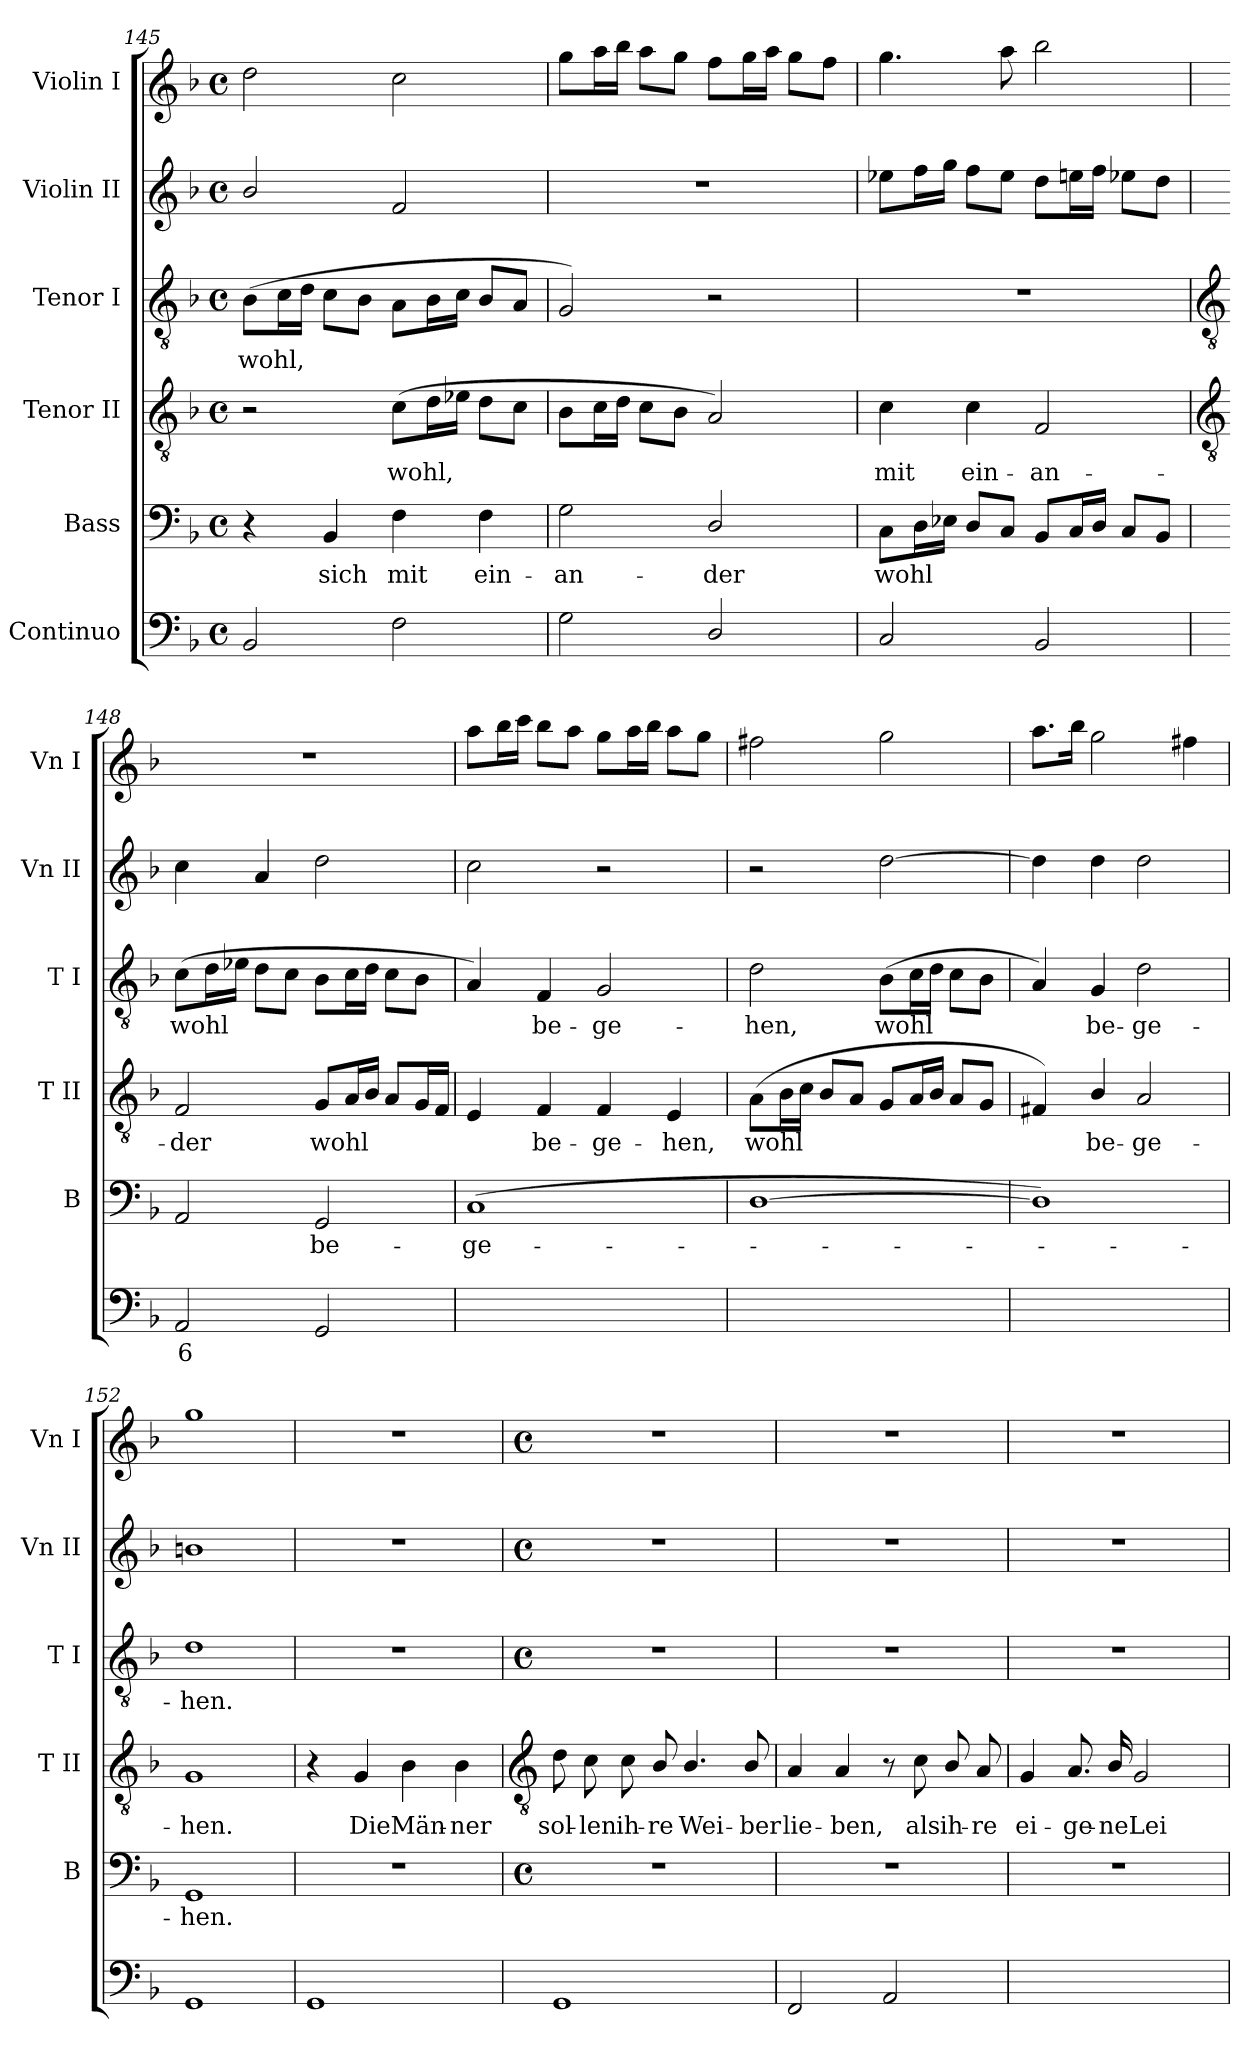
**kern	**text	**text	**kern	**text	**kern	**text	**kern	**text	**kern	**kern
*part6	*part6	*part6	*part5	*part5	*part4	*part4	*part3	*part3	*part2	*part1
*staff6	*staff6	*staff6	*staff5	*staff5	*staff4	*staff4	*staff3	*staff3	*staff2	*staff1
*I"Continuo	*	*	*I"Bass	*	*I"Tenor II	*	*I"Tenor I	*	*I"Violin II	*I"Violin I
*	*	*	*I'B	*	*I'T II	*	*I'T I	*	*I'Vn II	*I'Vn I
*clefF4	*	*	*clefF4	*	*clefGv2	*	*clefGv2	*	*clefG2	*clefG2
*k[b-]	*	*	*k[b-]	*	*k[b-]	*	*k[b-]	*	*k[b-]	*k[b-]
*F:	*	*	*F:	*	*F:	*	*F:	*	*F:	*F:
*M4/4	*	*	*M4/4	*	*M4/4	*	*M4/4	*	*M4/4	*M4/4
*met(c)	*	*	*met(c)	*	*met(c)	*	*met(c)	*	*met(c)	*met(c)
=145	=145	=145	=145	=145	=145	=145	=145	=145	=145	=145
!	!	!	!	!	!	!	!	!LO:LY:b	!	!
2BB-	.	.	4r	.	2r	.	(<8B-L	wohl,	2b-/	2dd
.	.	.	.	.	.	.	16cL	.	.	.
.	.	.	.	.	.	.	16dJJ	.	.	.
!	!	!	!	!LO:LY:b	!	!	!	!	!	!
.	.	.	4BB-	sich	.	.	8cL	.	.	.
.	.	.	.	.	.	.	8B-J	.	.	.
!	!	!	!	!LO:LY:b	!	!LO:LY:b	!	!	!	!
2F	.	.	4F	mit	(>8cL	wohl,	8AL	.	2f	2cc
.	.	.	.	.	16dL	.	16B-L	.	.	.
.	.	.	.	.	16e-XJJ	.	16cJJ	.	.	.
!	!	!	!	!LO:LY:b	!	!	!	!	!	!
.	.	.	4F	ein-	8dL	.	8B-L	.	.	.
.	.	.	.	.	8cJ	.	8AJ	.	.	.
=146	=146	=146	=146	=146	=146	=146	=146	=146	=146	=146
!	!	!	!	!LO:LY:b	!	!	!	!	!	!
2G	.	.	2G	-an-	8B-L	.	2G)	.	1r	8ggL
.	.	.	.	.	16cL	.	.	.	.	16aaL
.	.	.	.	.	16dJJ	.	.	.	.	16bb-JJ
.	.	.	.	.	8cL	.	.	.	.	8aaL
.	.	.	.	.	8B-J	.	.	.	.	8ggJ
!	!	!	!	!LO:LY:b	!	!	!	!	!	!
2D/	.	.	2D/	-der	2A)	.	2r	.	.	8ffL
.	.	.	.	.	.	.	.	.	.	16ggL
.	.	.	.	.	.	.	.	.	.	16aaJJ
.	.	.	.	.	.	.	.	.	.	8ggL
.	.	.	.	.	.	.	.	.	.	8ffJ
=147	=147	=147	=147	=147	=147	=147	=147	=147	=147	=147
!	!	!	!	!LO:LY:b	!	!LO:LY:b	!	!	!	!
2C	.	.	8CL	wohl	4c	mit	1r	.	8ee-XL	4.gg
.	.	.	16DL	.	.	.	.	.	16ffL	.
.	.	.	16E-XJJ	.	.	.	.	.	16ggJJ	.
!	!	!	!	!	!	!LO:LY:b	!	!	!	!
.	.	.	8DL	.	4c	ein-	.	.	8ffL	.
.	.	.	8CJ	.	.	.	.	.	8ee-J	8aa
!	!	!	!	!	!	!LO:LY:b	!	!	!	!
2BB-	.	.	8BB-L	.	2F	-an-	.	.	8ddL	2bb-
.	.	.	16CL	.	.	.	.	.	16eenL	.
.	.	.	16DJJ	.	.	.	.	.	16ffJJ	.
.	.	.	8CL	.	.	.	.	.	8ee-XL	.
.	.	.	8BB-J	.	.	.	.	.	8ddJ	.
!!LO:LB:g=z
=148	=148	=148	=148	=148	=148	=148	=148	=148	=148	=148
*	*	*	*	*	*clefGv2	*	*clefGv2	*	*	*
!	!LO:LY:b	!	!	!	!	!LO:LY:b	!	!LO:LY:b	!	!
2AA	6	.	2AA	.	2F	-der	(>8cL	wohl	4cc	1r
.	.	.	.	.	.	.	16dL	.	.	.
.	.	.	.	.	.	.	16e-XJJ	.	.	.
.	.	.	.	.	.	.	8dL	.	4a	.
.	.	.	.	.	.	.	8cJ	.	.	.
!	!	!	!	!LO:LY:b	!	!LO:LY:b	!	!	!	!
2GG	.	.	2GG	be-	8GL	wohl	8B-L	.	2dd	.
.	.	.	.	.	16AL	.	16cL	.	.	.
.	.	.	.	.	16B-JJ	.	16dJJ	.	.	.
.	.	.	.	.	8AL	.	8cL	.	.	.
.	.	.	.	.	16GL	.	8B-J	.	.	.
.	.	.	.	.	16FJJ	.	.	.	.	.
=149	=149	=149	=149	=149	=149	=149	=149	=149	=149	=149
!	!LO:LY:b	!LO:LY:b	!	!LO:LY:b	!	!	!	!	!	!
[4Cyy	6	3	(<1C	-ge-	4E	.	4A)	.	2cc	8aaL
.	.	.	.	.	.	.	.	.	.	16bb-L
.	.	.	.	.	.	.	.	.	.	16cccJJ
!	!LO:LY:b	!LO:LY:b	!	!	!	!LO:LY:b	!	!LO:LY:b	!	!
4Cyy_	6	4	.	.	4F	be-	4F	be-	.	8bb-L
.	.	.	.	.	.	.	.	.	.	8aaJ
!	!	!LO:LY:b	!	!	!	!LO:LY:b	!	!LO:LY:b	!	!
4Cyy_	.	4	.	.	4F	-ge-	2G	-ge-	2r	8ggL
.	.	.	.	.	.	.	.	.	.	16aaL
.	.	.	.	.	.	.	.	.	.	16bb-JJ
!	!	!LO:LY:b	!	!	!	!LO:LY:b	!	!	!	!
4Cyy]	.	3	.	.	4E	-hen,	.	.	.	8aaL
.	.	.	.	.	.	.	.	.	.	8ggJ
=150	=150	=150	=150	=150	=150	=150	=150	=150	=150	=150
!	!LO:LY:b	!	!	!	!	!LO:LY:b	!	!LO:LY:b	!	!
[2D/yy	5	.	[1D	.	(<8AL	wohl	2d	-hen,	2r	2ff#X
.	.	.	.	.	16B-L	.	.	.	.	.
.	.	.	.	.	16cJJ	.	.	.	.	.
.	.	.	.	.	8B-L	.	.	.	.	.
.	.	.	.	.	8AJ	.	.	.	.	.
!	!LO:LY:b	!LO:LY:b	!	!	!	!	!	!LO:LY:b	!	!
2D/yy]	6	4	.	.	8GL	.	(>8B-L	wohl	[2dd	2gg
.	.	.	.	.	16AL	.	16cL	.	.	.
.	.	.	.	.	16B-JJ	.	16dJJ	.	.	.
.	.	.	.	.	8AL	.	8cL	.	.	.
.	.	.	.	.	8GJ	.	8B-J	.	.	.
=151	=151	=151	=151	=151	=151	=151	=151	=151	=151	=151
[4Dyy	.	.	1D])	.	4F#X)	.	4A)	.	4dd]	8.aaL
.	.	.	.	.	.	.	.	.	.	16bb-J
!	!LO:LY:b	!	!	!	!	!LO:LY:b	!	!LO:LY:b	!	!
2Dyy_	4	.	.	.	4B-/	be-	4G	be-	4dd	2gg
!	!	!	!	!	!	!LO:LY:b	!	!LO:LY:b	!	!
.	.	.	.	.	2A	-ge-	2d	-ge-	2dd	.
4Dyy]	.	.	.	.	.	.	.	.	.	4ff#X
=152	=152	=152	=152	=152	=152	=152	=152	=152	=152	=152
!	!	!	!	!LO:LY:b	!	!LO:LY:b	!	!LO:LY:b	!	!
1GG	.	.	1GG	hen.	1G	-hen.	1d	-hen.	1bn	1gg
=153	=153	=153	=153	=153	=153	=153	=153	=153	=153	=153
1GG	.	.	1r	.	4r	.	1r	.	1r	1r
!	!	!	!	!	!	!LO:LY:b	!	!	!	!
.	.	.	.	.	4G	Die	.	.	.	.
!	!	!	!	!	!	!LO:LY:b	!	!	!	!
.	.	.	.	.	4B-	Män-	.	.	.	.
!	!	!	!	!	!	!LO:LY:b	!	!	!	!
.	.	.	.	.	4B-	-ner	.	.	.	.
!!LO:LB:g=z
=154	=154	=154	=154	=154	=154	=154	=154	=154	=154	=154
*	*	*	*	*	*clefGv2	*	*	*	*	*
*	*	*	*M4/4	*	*	*	*M4/4	*	*M4/4	*M4/4
*	*	*	*met(c)	*	*	*	*met(c)	*	*met(c)	*met(c)
!	!	!	!	!	!	!LO:LY:b	!	!	!	!
1GG	.	.	1r	.	8d	sol-	1r	.	1r	1r
!	!	!	!	!	!	!LO:LY:b	!	!	!	!
.	.	.	.	.	8c	-len	.	.	.	.
!	!	!	!	!	!	!LO:LY:b	!	!	!	!
.	.	.	.	.	8c	ih-	.	.	.	.
!	!	!	!	!	!	!LO:LY:b	!	!	!	!
.	.	.	.	.	8B-/	-re	.	.	.	.
!	!	!	!	!	!	!LO:LY:b	!	!	!	!
.	.	.	.	.	4.B-/	Wei-	.	.	.	.
!	!	!	!	!	!	!LO:LY:b	!	!	!	!
.	.	.	.	.	8B-/	-ber	.	.	.	.
=155	=155	=155	=155	=155	=155	=155	=155	=155	=155	=155
!	!	!	!	!	!	!LO:LY:b	!	!	!	!
2FF	.	.	1r	.	4A	lie-	1r	.	1r	1r
!	!	!	!	!	!	!LO:LY:b	!	!	!	!
.	.	.	.	.	4A	-ben,	.	.	.	.
2AA	.	.	.	.	8r	.	.	.	.	.
!	!	!	!	!	!	!LO:LY:b	!	!	!	!
.	.	.	.	.	8c	als	.	.	.	.
!	!	!	!	!	!	!LO:LY:b	!	!	!	!
.	.	.	.	.	8B-/	ih-	.	.	.	.
!	!	!	!	!	!	!LO:LY:b	!	!	!	!
.	.	.	.	.	8A	-re	.	.	.	.
=156	=156	=156	=156	=156	=156	=156	=156	=156	=156	=156
!	!LO:LY:b	!	!	!	!	!LO:LY:b	!	!	!	!
[4Cyy	3	.	1r	.	4G	ei-	1r	.	1r	1r
!	!LO:LY:b	!	!	!	!	!LO:LY:b	!	!	!	!
2Cyy_	4	.	.	.	8.A	-ge-	.	.	.	.
!	!	!	!	!	!	!LO:LY:b	!	!	!	!
.	.	.	.	.	16B-/	-ne	.	.	.	.
!	!	!	!	!	!	!LO:LY:b	!	!	!	!
.	.	.	.	.	2G	Lei-	.	.	.	.
!	!LO:LY:b	!	!	!	!	!	!	!	!	!
4Cyy]	3	.	.	.	.	.	.	.	.	.
=	=	=	=	=	=	=	=	=	=	=
*-	*-	*-	*-	*-	*-	*-	*-	*-	*-	*-
